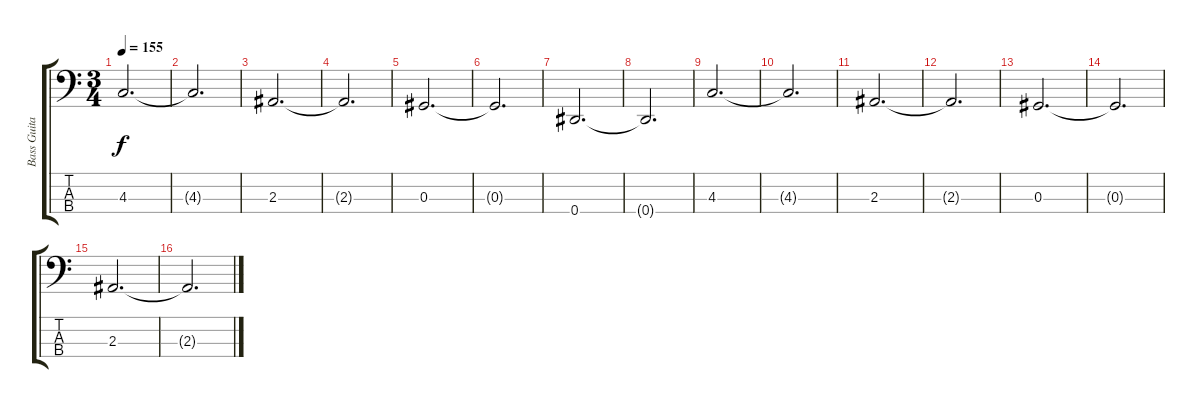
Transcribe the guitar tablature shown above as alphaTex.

\track ("Bass Guitar" "Bass Guita") {instrument electricbassfinger}
\staff {score tabs}
\tuning (Gb2 Db2 Ab1 Eb1) {hide}
\ts (3 4)
\tempo 155
\clef f4
\ks c
4.3.2{d dy f} |
4.3{t}.2{d} |
2.3.2{d} |
2.3{t}.2{d} |
0.3.2{d} |
0.3{t}.2{d} |
0.4.2{d} |
0.4{t}.2{d} |
4.3.2{d} |
4.3{t}.2{d} |
2.3.2{d} |
2.3{t}.2{d} |
0.3.2{d} |
0.3{t}.2{d} |
2.3.2{d} |
2.3{t}.2{d}
